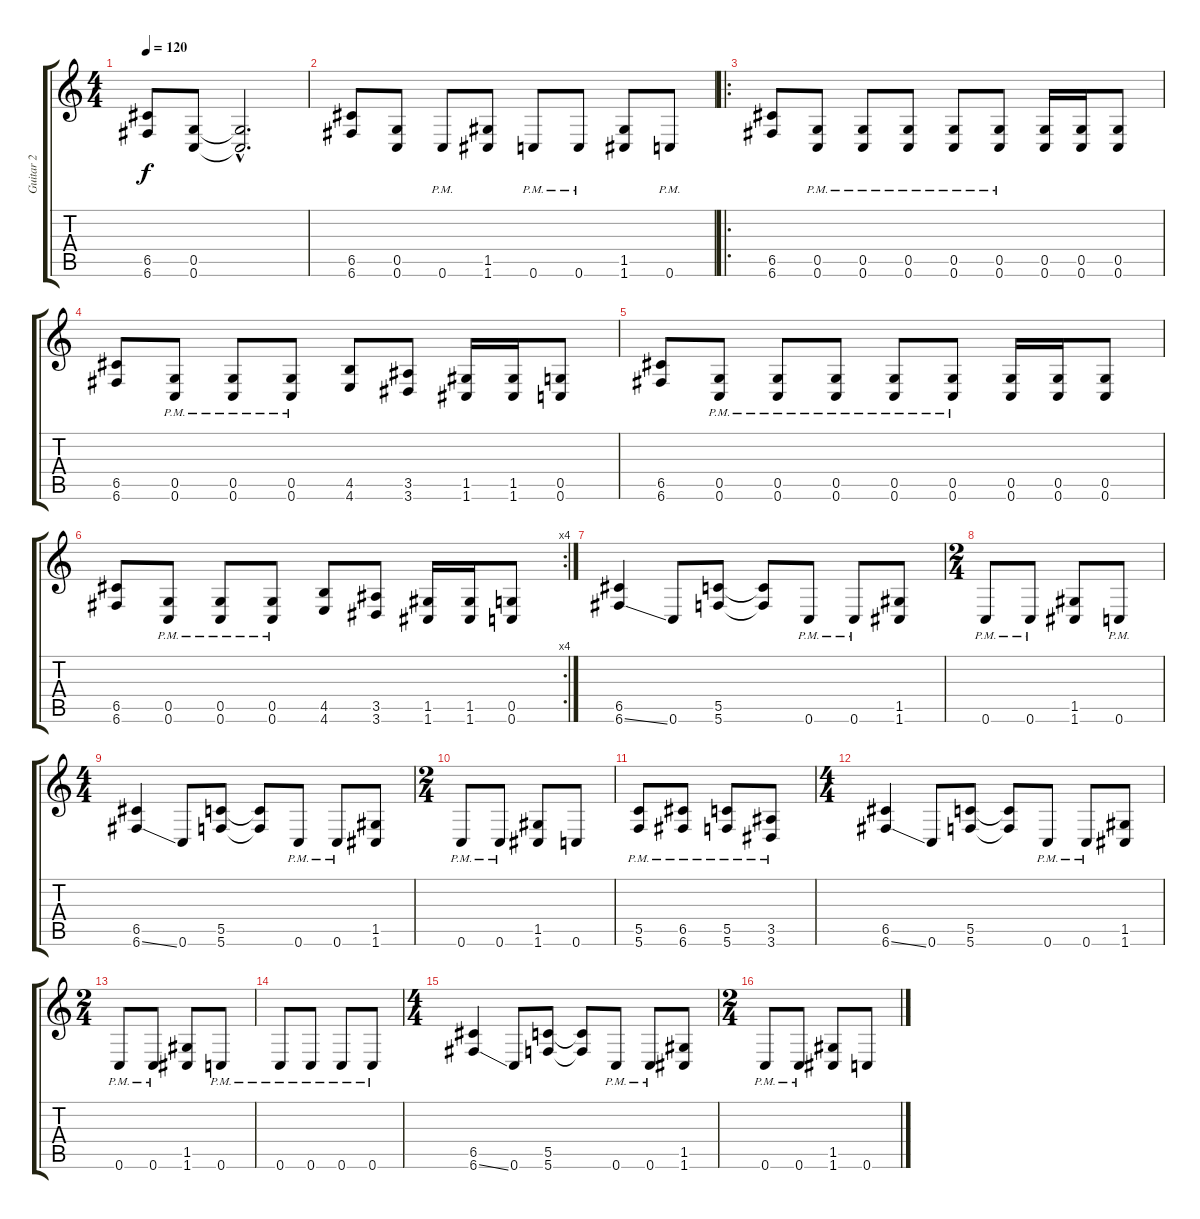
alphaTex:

\track ("Guitar 2" "Guitar 2") {instrument distortionguitar}
\staff {score tabs}
\tuning (D4 A3 F3 C3 G2 C2) {hide}
\ts (4 4)
\tempo 120
\clef g2
\ks c
(6.5 6.6).8{dy f} (0.5 0.6).8 (0.5{hac t} 0.6{hac t}).2{d} |
(6.5 6.6).8 (0.5 0.6).8 0.6{pm}.8 (1.5 1.6).8 0.6{pm}.8 0.6{pm}.8 (1.5 1.6).8 0.6{pm}.8 |
\ro
(6.5 6.6).8 (0.5{pm} 0.6{pm}).8 (0.5{pm} 0.6{pm}).8 (0.5{pm} 0.6{pm}).8 (0.5{pm} 0.6{pm}).8 (0.5{pm} 0.6{pm}).8 (0.5 0.6).16 (0.5 0.6).16 (0.5 0.6).8 |
(6.5 6.6).8 (0.5{pm} 0.6{pm}).8 (0.5{pm} 0.6{pm}).8 (0.5{pm} 0.6{pm}).8 (4.5 4.6).8 (3.5 3.6).8 (1.5 1.6).16 (1.5 1.6).16 (0.5 0.6).8 |
(6.5 6.6).8 (0.5{pm} 0.6{pm}).8 (0.5{pm} 0.6{pm}).8 (0.5{pm} 0.6{pm}).8 (0.5{pm} 0.6{pm}).8 (0.5{pm} 0.6{pm}).8 (0.5 0.6).16 (0.5 0.6).16 (0.5 0.6).8 |
\rc 4
(6.5 6.6).8 (0.5{pm} 0.6{pm}).8 (0.5{pm} 0.6{pm}).8 (0.5{pm} 0.6{pm}).8 (4.5 4.6).8 (3.5 3.6).8 (1.5 1.6).16 (1.5 1.6).16 (0.5 0.6).8 |
(6.5 6.6{ss}).4 0.6.8 (5.5 5.6).8 (5.5{t} 5.6{t}).8 0.6{pm}.8 0.6{pm}.8 (1.5 1.6).8 |
\ts (2 4)
0.6{pm}.8 0.6{pm}.8 (1.5 1.6).8 0.6{pm}.8 |
\ts (4 4)
(6.5 6.6{ss}).4 0.6.8 (5.5 5.6).8 (5.5{t} 5.6{t}).8 0.6{pm}.8 0.6{pm}.8 (1.5 1.6).8 |
\ts (2 4)
0.6{pm}.8 0.6{pm}.8 (1.5 1.6).8 0.6.8 |
(5.5{pm} 5.6{pm}).8 (6.5{pm} 6.6{pm}).8 (5.5{pm} 5.6{pm}).8 (3.5{pm} 3.6{pm}).8 |
\ts (4 4)
(6.5 6.6{ss}).4 0.6.8 (5.5 5.6).8 (5.5{t} 5.6{t}).8 0.6{pm}.8 0.6{pm}.8 (1.5 1.6).8 |
\ts (2 4)
0.6{pm}.8 0.6{pm}.8 (1.5 1.6).8 0.6{pm}.8 |
0.6{pm}.8 0.6{pm}.8 0.6{pm}.8 0.6{pm}.8 |
\ts (4 4)
(6.5 6.6{ss}).4 0.6.8 (5.5 5.6).8 (5.5{t} 5.6{t}).8 0.6{pm}.8 0.6{pm}.8 (1.5 1.6).8 |
\ts (2 4)
0.6{pm}.8 0.6{pm}.8 (1.5 1.6).8 0.6.8
